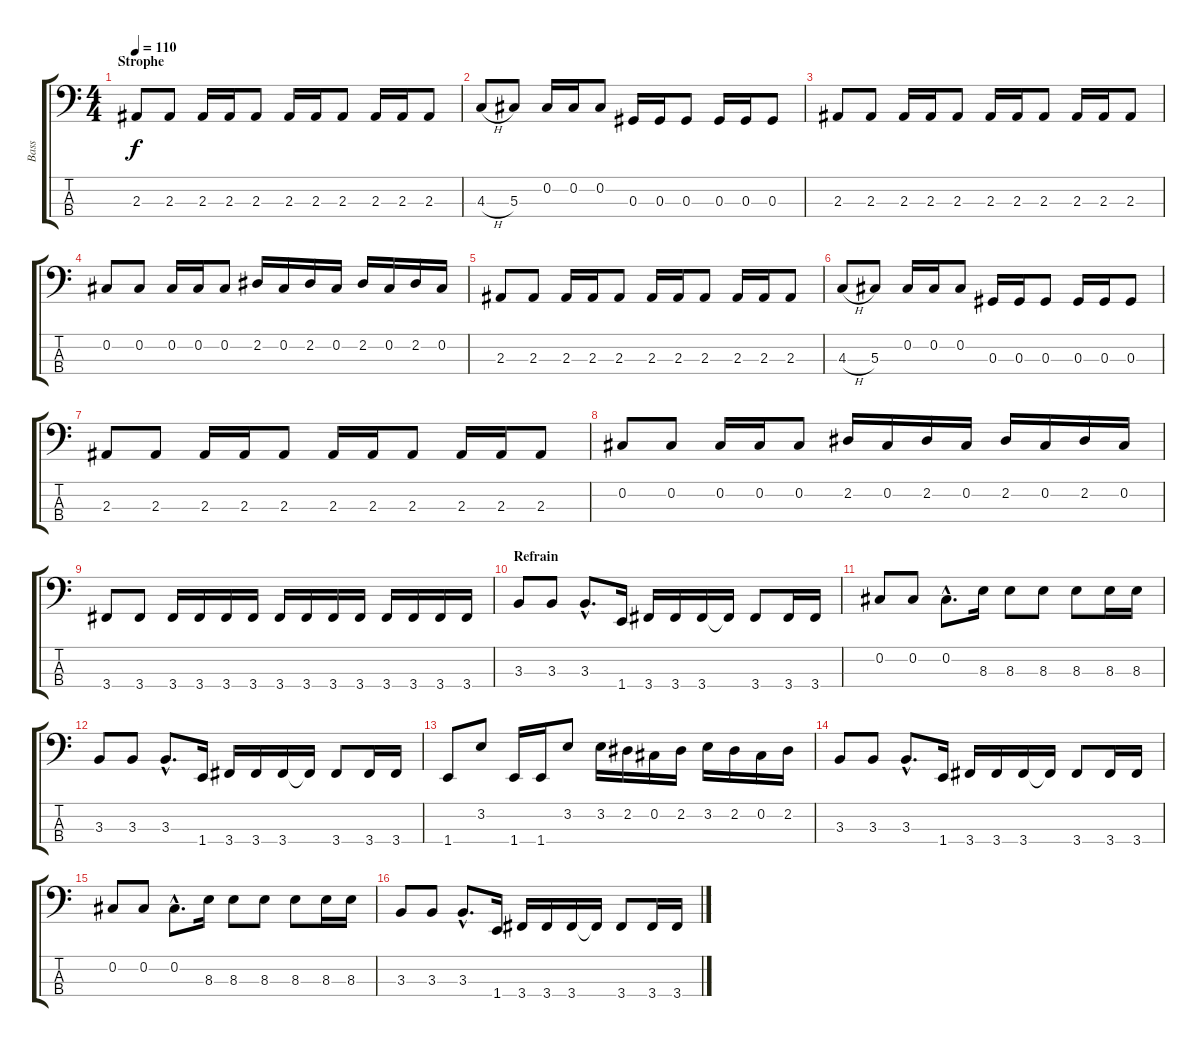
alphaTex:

\track ("Bass" "Bass") {instrument electricbasspick}
\staff {score tabs}
\tuning (Gb2 Db2 Ab1 Eb1) {hide}
\ts (4 4)
\section ("" "Strophe")
\tempo 110
\clef f4
\ks c
2.3.8{dy f} 2.3.8 2.3.16 2.3.16 2.3.8 2.3.16 2.3.16 2.3.8 2.3.16 2.3.16 2.3.8 |
4.3{h}.8 5.3.8 0.2.16 0.2.16 0.2.8 0.3.16 0.3.16 0.3.8 0.3.16 0.3.16 0.3.8 |
2.3.8 2.3.8 2.3.16 2.3.16 2.3.8 2.3.16 2.3.16 2.3.8 2.3.16 2.3.16 2.3.8 |
0.2.8 0.2.8 0.2.16 0.2.16 0.2.8 2.2.16 0.2.16 2.2.16 0.2.16 2.2.16 0.2.16 2.2.16 0.2.16 |
2.3.8 2.3.8 2.3.16 2.3.16 2.3.8 2.3.16 2.3.16 2.3.8 2.3.16 2.3.16 2.3.8 |
4.3{h}.8 5.3.8 0.2.16 0.2.16 0.2.8 0.3.16 0.3.16 0.3.8 0.3.16 0.3.16 0.3.8 |
2.3.8 2.3.8 2.3.16 2.3.16 2.3.8 2.3.16 2.3.16 2.3.8 2.3.16 2.3.16 2.3.8 |
0.2.8 0.2.8 0.2.16 0.2.16 0.2.8 2.2.16 0.2.16 2.2.16 0.2.16 2.2.16 0.2.16 2.2.16 0.2.16 |
3.4.8 3.4.8 3.4.16 3.4.16 3.4.16 3.4.16 3.4.16 3.4.16 3.4.16 3.4.16 3.4.16 3.4.16 3.4.16 3.4.16 |
\section ("" "Refrain")
3.3.8 3.3.8 3.3{hac}.8{d} 1.4.16 3.4.16 3.4.16 3.4.16 3.4{t}.16 3.4.8 3.4.16 3.4.16 |
0.2.8 0.2.8 0.2{hac}.8{d} 8.3.16 8.3.8 8.3.8 8.3.8 8.3.16 8.3.16 |
3.3.8 3.3.8 3.3{hac}.8{d} 1.4.16 3.4.16 3.4.16 3.4.16 3.4{t}.16 3.4.8 3.4.16 3.4.16 |
1.4.8 3.2.8 1.4.16 1.4.16 3.2.8 3.2.16 2.2.16 0.2.16 2.2.16 3.2.16 2.2.16 0.2.16 2.2.16 |
3.3.8 3.3.8 3.3{hac}.8{d} 1.4.16 3.4.16 3.4.16 3.4.16 3.4{t}.16 3.4.8 3.4.16 3.4.16 |
0.2.8 0.2.8 0.2{hac}.8{d} 8.3.16 8.3.8 8.3.8 8.3.8 8.3.16 8.3.16 |
3.3.8 3.3.8 3.3{hac}.8{d} 1.4.16 3.4.16 3.4.16 3.4.16 3.4{t}.16 3.4.8 3.4.16 3.4.16
